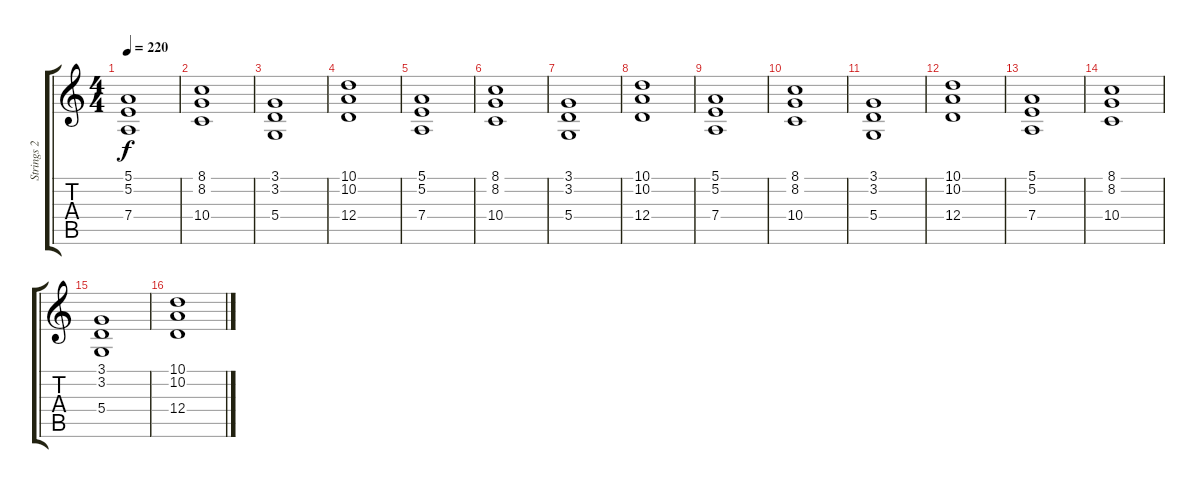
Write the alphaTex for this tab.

\track ("Strings 2" "Strings 2") {instrument stringensemble2}
\staff {score tabs}
\tuning (E4 B3 G3 D3 A2 E2) {hide}
\ts (4 4)
\tempo 220
\clef g2
\ks c
(5.1 5.2 7.4).1{dy f} |
(8.1 8.2 10.4).1 |
(3.1 3.2 5.4).1 |
(10.1 10.2 12.4).1 |
(5.1 5.2 7.4).1 |
(8.1 8.2 10.4).1 |
(3.1 3.2 5.4).1 |
(10.1 10.2 12.4).1 |
(5.1 5.2 7.4).1 |
(8.1 8.2 10.4).1 |
(3.1 3.2 5.4).1 |
(10.1 10.2 12.4).1 |
(5.1 5.2 7.4).1 |
(8.1 8.2 10.4).1 |
(3.1 3.2 5.4).1 |
(10.1 10.2 12.4).1
